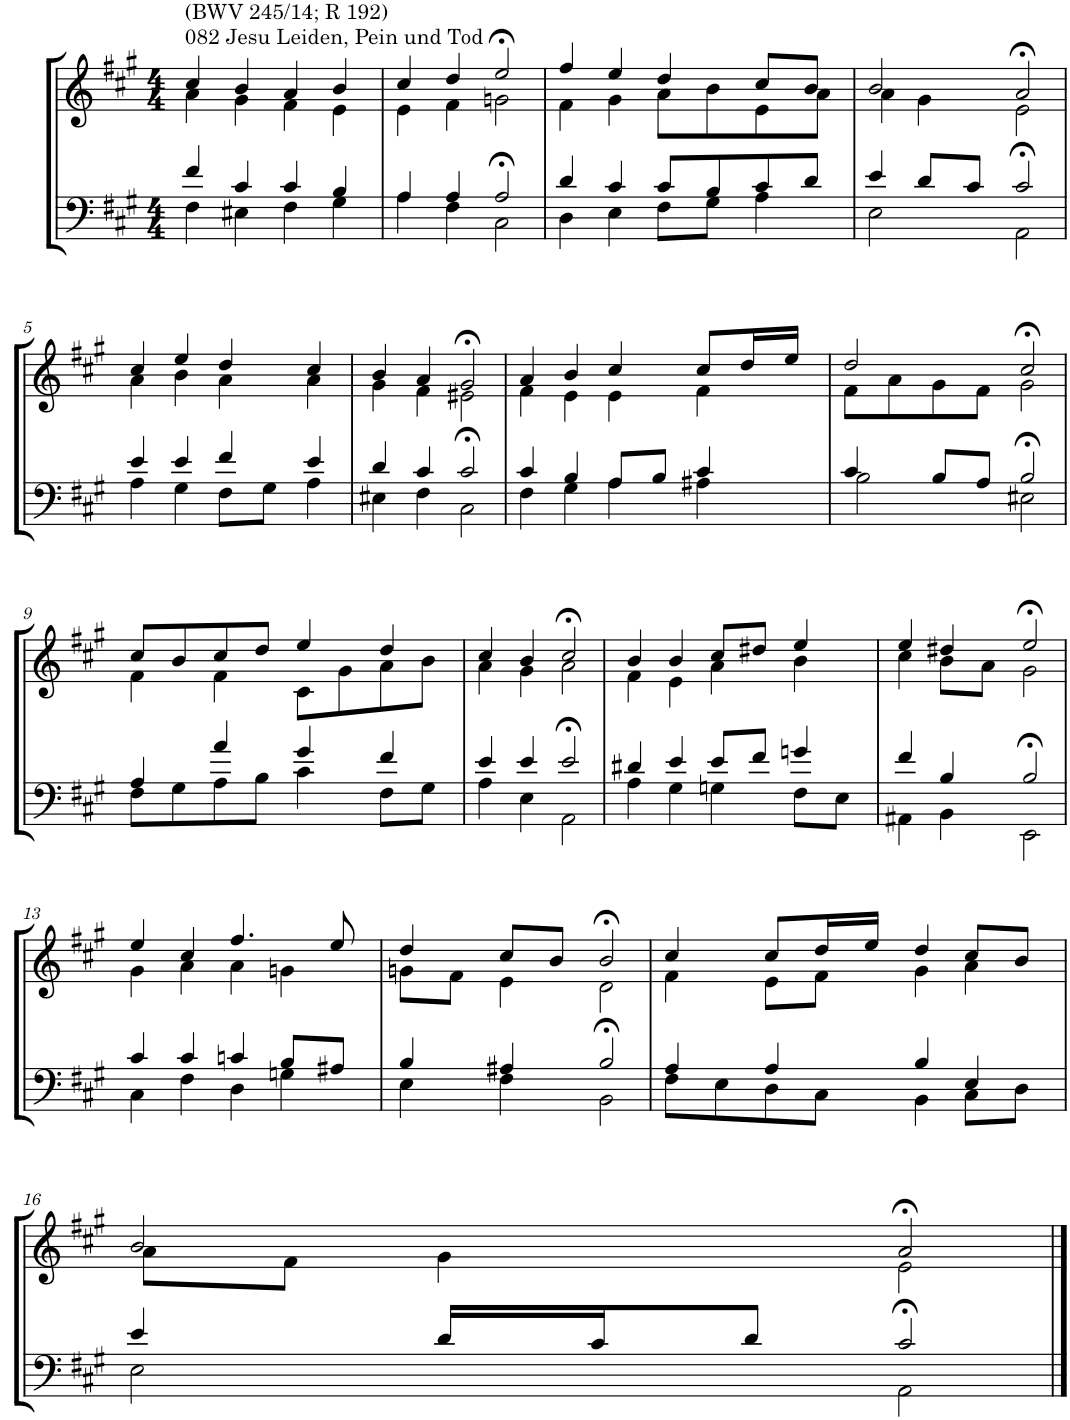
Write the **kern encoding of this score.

**kern	**kern
*part2	*part1
*staff2	*staff1
*I"Tenor/Baß	*I"Sopran/Alt
*clefF4	*clefG2
*k[f#c#g#]	*k[f#c#g#]
*M4/4	*M4/4
=1	=1
*^	*^
!	!	!LO:TX:a:t=082 Jesu Leiden, Pein und Tod	!
!	!	!LO:TX:a:t=(BWV 245/14; R 192)	!
4f#/	4F#\	4cc#/	4a\
4c#/	4E#X\	4b/	4g#\
4c#/	4F#\	4a/	4f#\
4B/	4G#\	4b/	4e\
=2	=2	=2	=2
4A/	4A\	4cc#/	4e\
4A/	4F#\	4dd/	4f#\
2A/	2C#>\	2ee>/	2gn\
=3	=3	=3	=3
4d/	4D\	4ff#/	4f#\
4c#/	4E\	4ee/	4g#\
8c#/L	8F#\L	4dd/	8a\L
8B/	8G#\J	.	8b\
8c#/	4A\	8cc#/L	8e\
8d/J	.	8b/J	8a\J
=4	=4	=4	=4
4e/	2E\	2b/	4a\
8d/L	.	.	4g#\
8c#/J	.	.	.
2c#/	2AA>\	2a>/	2e\
!!LO:LB:g=z	!!
=5	=5	=5	=5
4e/	4A\	4cc#/	4a\
4e/	4G#\	4ee/	4b\
4f#/	8F#\L	4dd/	4a\
.	8G#\J	.	.
4e/	4A\	4cc#/	4a\
=6	=6	=6	=6
4d/	4E#X\	4b/	4g#\
4c#/	4F#\	4a/	4f#\
2c#/	2C#>\	2g#>/	2e#X\
=7	=7	=7	=7
4c#/	4F#\	4a/	4f#\
4B/	4G#\	4b/	4e\
8A/L	4A\	4cc#/	4e\
8B/J	.	.	.
4c#/	4A#X\	8cc#/L	4f#\
.	.	16dd/L	.
.	.	16ee/JJ	.
=8	=8	=8	=8
4c#/	2B\	2dd/	8f#\L
.	.	.	8a\
8B/L	.	.	8g#\
8A/J	.	.	8f#\J
2B/	2E#X>\	2cc#>/	2g#\
!!LO:LB:g=z	!!
=9	=9	=9	=9
4A/	8F#\L	8cc#/L	4f#\
.	8G#\	8b/	.
4a/	8A\	8cc#/	4f#\
.	8B\J	8dd/J	.
4g#/	4c#\	4ee/	8c#\L
.	.	.	8g#\
4f#/	8F#\L	4dd/	8a\
.	8G#\J	.	8b\J
=10	=10	=10	=10
4e/	4A\	4cc#/	4a\
4e/	4E\	4b/	4g#\
2e/	2AA>\	2cc#>/	2a\
=11	=11	=11	=11
4d#X/	4A\	4b/	4f#\
4e/	4G#\	4b/	4e\
8e/L	4Gn\	8cc#/L	4a\
8f#/J	.	8dd#X/J	.
4gn/	8F#\L	4ee/	4b\
.	8E\J	.	.
=12	=12	=12	=12
4f#/	4AA#X\	4ee/	4cc#\
4B/	4BB\	4dd#X/	8b\L
.	.	.	8a\J
2B/	2EE>\	2ee>/	2g#\
!!LO:LB:g=z	!!
=13	=13	=13	=13
4c#/	4C#\	4ee/	4g#\
4c#/	4F#\	4cc#/	4a\
4cn/	4D\	4.ff#/	4a\
8B/L	4Gn\	.	4gn\
8A#X/J	.	8ee/	.
=14	=14	=14	=14
4B/	4E\	4dd/	8gn\L
.	.	.	8f#\J
4A#X/	4F#\	8cc#/L	4e\
.	.	8b/J	.
2B/	2BB>\	2b>/	2d\
=15	=15	=15	=15
4A/	8F#\L	4cc#/	4f#\
.	8E\	.	.
4A/	8D\	8cc#/L	8e\L
.	8C#\J	16dd/L	8f#\J
.	.	16ee/JJ	.
4B/	4BB\	4dd/	4g#\
4E/	8C#\L	8cc#/L	4a\
.	8D\J	8b/J	.
!!LO:LB:g=z	!!
=16	=16	=16	=16
4e/	2E\	2b/	8a\L
.	.	.	8f#\J
16d/LL	.	.	4g#\
16c#/J	.	.	.
8d/J	.	.	.
2c#/	2AA>\	2a>/	2e\
*v	*v	*	*
*	*v	*v
==	==
*-	*-
